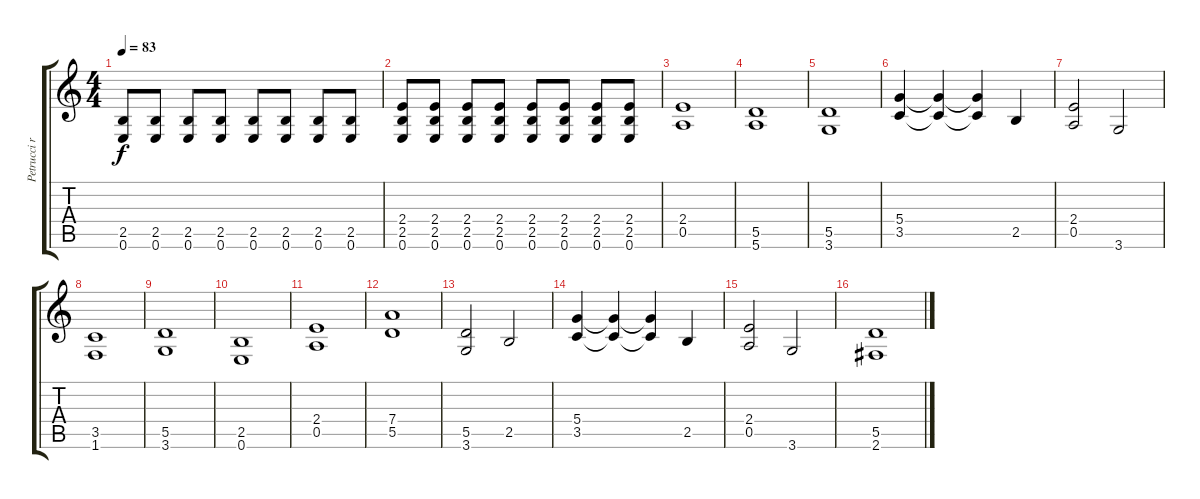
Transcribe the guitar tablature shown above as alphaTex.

\track ("Petrucci ryth" "Petrucci r") {instrument distortionguitar}
\staff {score tabs}
\tuning (E4 B3 G3 D3 A2 E2) {hide}
\ts (4 4)
\tempo 83
\clef g2
\ks c
(2.5 0.6).8{dy f instrument distortionguitar} (2.5 0.6).8 (2.5 0.6).8 (2.5 0.6).8 (2.5 0.6).8 (2.5 0.6).8 (2.5 0.6).8 (2.5 0.6).8 |
(2.4 2.5 0.6).8 (2.4 2.5 0.6).8 (2.4 2.5 0.6).8 (2.4 2.5 0.6).8 (2.4 2.5 0.6).8 (2.4 2.5 0.6).8 (2.4 2.5 0.6).8 (2.4 2.5 0.6).8 |
(2.4 0.5).1 |
(5.5 5.6).1 |
(5.5 3.6).1 |
(5.4 3.5).4 (5.4{t} 3.5{t}).4 (5.4{t} 3.5{t}).4 2.5.4 |
(2.4 0.5).2 3.6.2 |
(3.5 1.6).1 |
(5.5 3.6).1 |
(2.5 0.6).1 |
(2.4 0.5).1 |
(7.4 5.5).1 |
(5.5 3.6).2 2.5.2 |
(5.4 3.5).4 (5.4{t} 3.5{t}).4 (5.4{t} 3.5{t}).4 2.5.4 |
(2.4 0.5).2 3.6.2 |
(5.5 2.6).1
